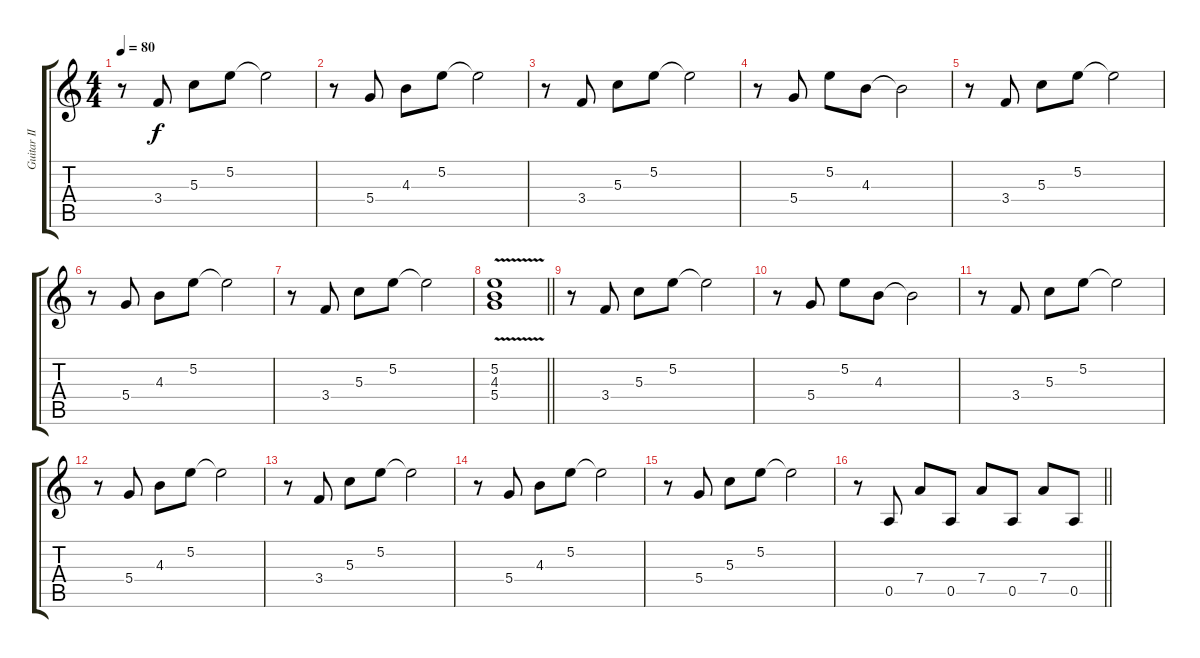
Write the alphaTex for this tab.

\track ("Guitar II" "Guitar II") {instrument distortionguitar}
\staff {score tabs}
\tuning (E4 B3 G3 D3 A2 E2) {hide}
\ts (4 4)
\tempo 80
\clef g2
\ks c
r.8{dy f instrument electricguitarclean} 3.4.8 5.3.8 5.2.8 5.2{t}.2 |
r.8 5.4.8 4.3.8 5.2.8 5.2{t}.2 |
r.8 3.4.8 5.3.8 5.2.8 5.2{t}.2 |
r.8 5.4.8 5.2.8 4.3.8 4.3{t}.2 |
r.8 3.4.8 5.3.8 5.2.8 5.2{t}.2 |
r.8 5.4.8 4.3.8 5.2.8 5.2{t}.2 |
r.8 3.4.8 5.3.8 5.2.8 5.2{t}.2 |
\barLineRight lightlight
(5.2 4.3 5.4{v}).1 |
r.8 3.4.8 5.3.8 5.2.8 5.2{t}.2 |
r.8 5.4.8 5.2.8 4.3.8 4.3{t}.2 |
r.8 3.4.8 5.3.8 5.2.8 5.2{t}.2 |
r.8 5.4.8 4.3.8 5.2.8 5.2{t}.2 |
r.8 3.4.8 5.3.8 5.2.8 5.2{t}.2 |
r.8 5.4.8 4.3.8 5.2.8 5.2{t}.2 |
r.8 5.4.8 5.3.8 5.2.8 5.2{t}.2 |
\barLineRight lightlight
r.8 0.5.8 7.4.8 0.5.8 7.4.8 0.5.8 7.4.8 0.5.8
